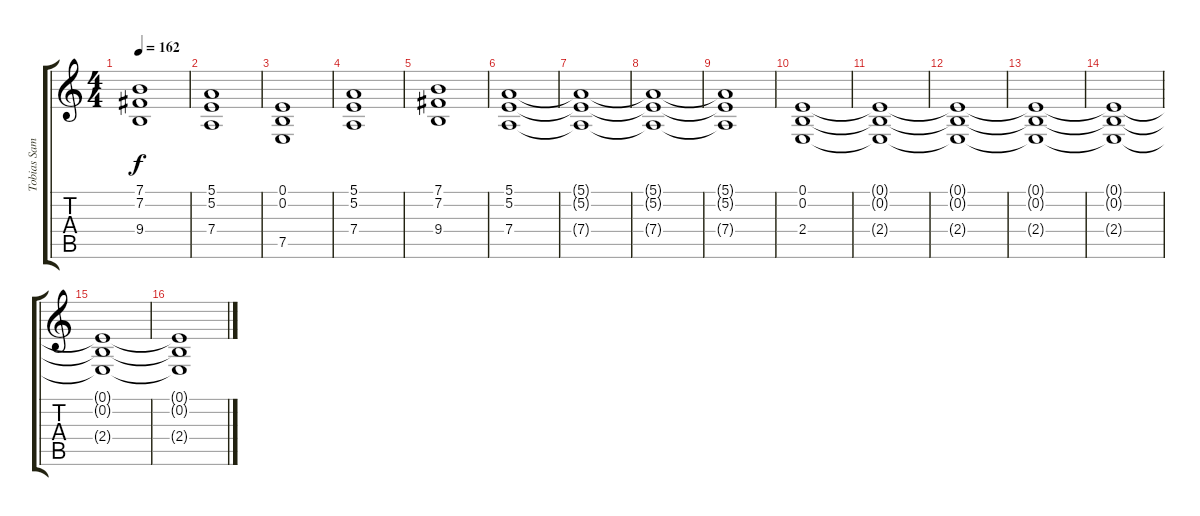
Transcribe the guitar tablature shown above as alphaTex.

\track ("Tobias Sammet Keys 1" "Tobias Sam") {instrument stringensemble2}
\staff {score tabs}
\tuning (E4 B3 G3 D3 A2 E2) {hide}
\ts (4 4)
\tempo 162
\clef g2
\ks c
(7.1 7.2 9.4).1{dy f} |
(5.1 5.2 7.4).1 |
(0.1 0.2 7.5).1 |
(5.1 5.2 7.4).1 |
(7.1 7.2 9.4).1 |
(5.1 5.2 7.4).1 |
(5.1{t} 5.2{t} 7.4{t}).1 |
(5.1{t} 5.2{t} 7.4{t}).1 |
(5.1{t} 5.2{t} 7.4{t}).1 |
(0.1 0.2 2.4).1 |
(0.1{t} 0.2{t} 2.4{t}).1 |
(0.1{t} 0.2{t} 2.4{t}).1 |
(0.1{t} 0.2{t} 2.4{t}).1 |
(0.1{t} 0.2{t} 2.4{t}).1 |
(0.1{t} 0.2{t} 2.4{t}).1 |
(0.1{t} 0.2{t} 2.4{t}).1
